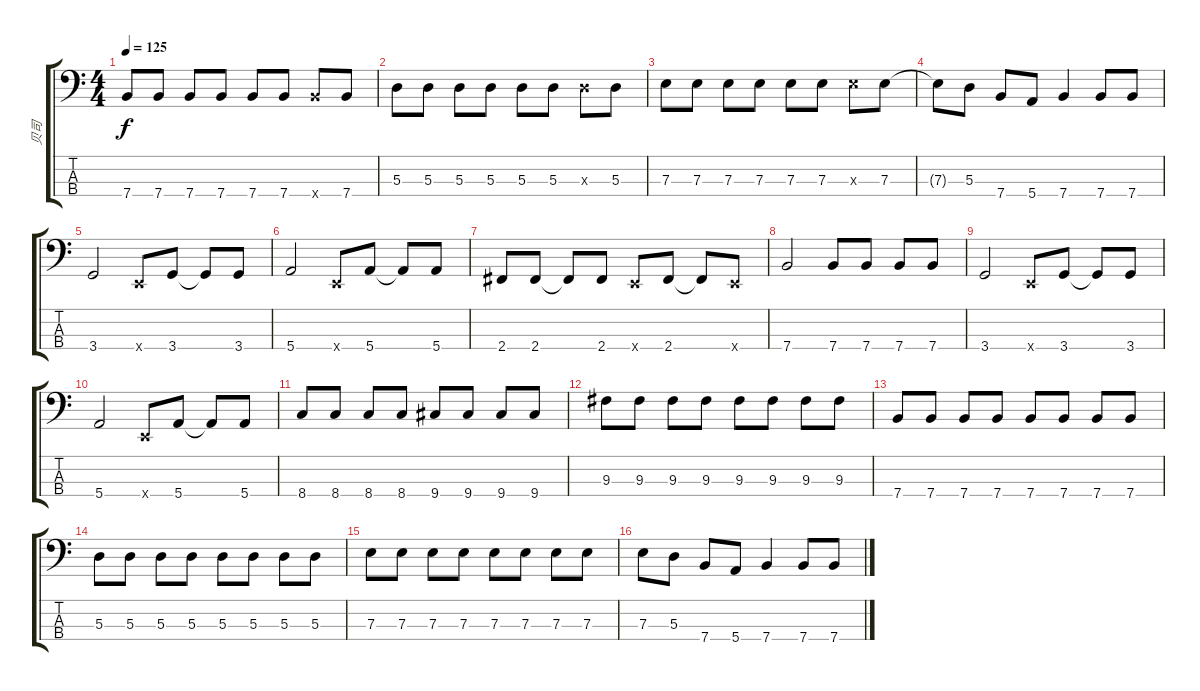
\track ("贝司" "贝司") {instrument electricbassfinger}
\staff {score tabs}
\tuning (G2 D2 A1 E1) {hide}
\ts (4 4)
\tempo 125
\clef f4
\ks c
7.4.8{dy f} 7.4.8 7.4.8 7.4.8 7.4.8 7.4.8 7.4{x}.8 7.4.8 |
5.3.8 5.3.8 5.3.8 5.3.8 5.3.8 5.3.8 5.3{x}.8 5.3.8 |
7.3.8 7.3.8 7.3.8 7.3.8 7.3.8 7.3.8 7.3{x}.8 7.3.8 |
7.3{t}.8 5.3.8 7.4.8 5.4.8 7.4.4 7.4.8 7.4.8 |
3.4.2 0.4{x}.8 3.4.8 3.4{t}.8 3.4.8 |
5.4.2 0.4{x}.8 5.4.8 5.4{t}.8 5.4.8 |
2.4.8 2.4.8 2.4{t}.8 2.4.8 0.4{x}.8 2.4.8 2.4{t}.8 0.4{x}.8 |
7.4.2 7.4.8 7.4.8 7.4.8 7.4.8 |
3.4.2 0.4{x}.8 3.4.8 3.4{t}.8 3.4.8 |
5.4.2 0.4{x}.8 5.4.8 5.4{t}.8 5.4.8 |
8.4.8 8.4.8 8.4.8 8.4.8 9.4.8 9.4.8 9.4.8 9.4.8 |
9.3.8 9.3.8 9.3.8 9.3.8 9.3.8 9.3.8 9.3.8 9.3.8 |
7.4.8 7.4.8 7.4.8 7.4.8 7.4.8 7.4.8 7.4.8 7.4.8 |
5.3.8 5.3.8 5.3.8 5.3.8 5.3.8 5.3.8 5.3.8 5.3.8 |
7.3.8 7.3.8 7.3.8 7.3.8 7.3.8 7.3.8 7.3.8 7.3.8 |
7.3.8 5.3.8 7.4.8 5.4.8 7.4.4 7.4.8 7.4.8
